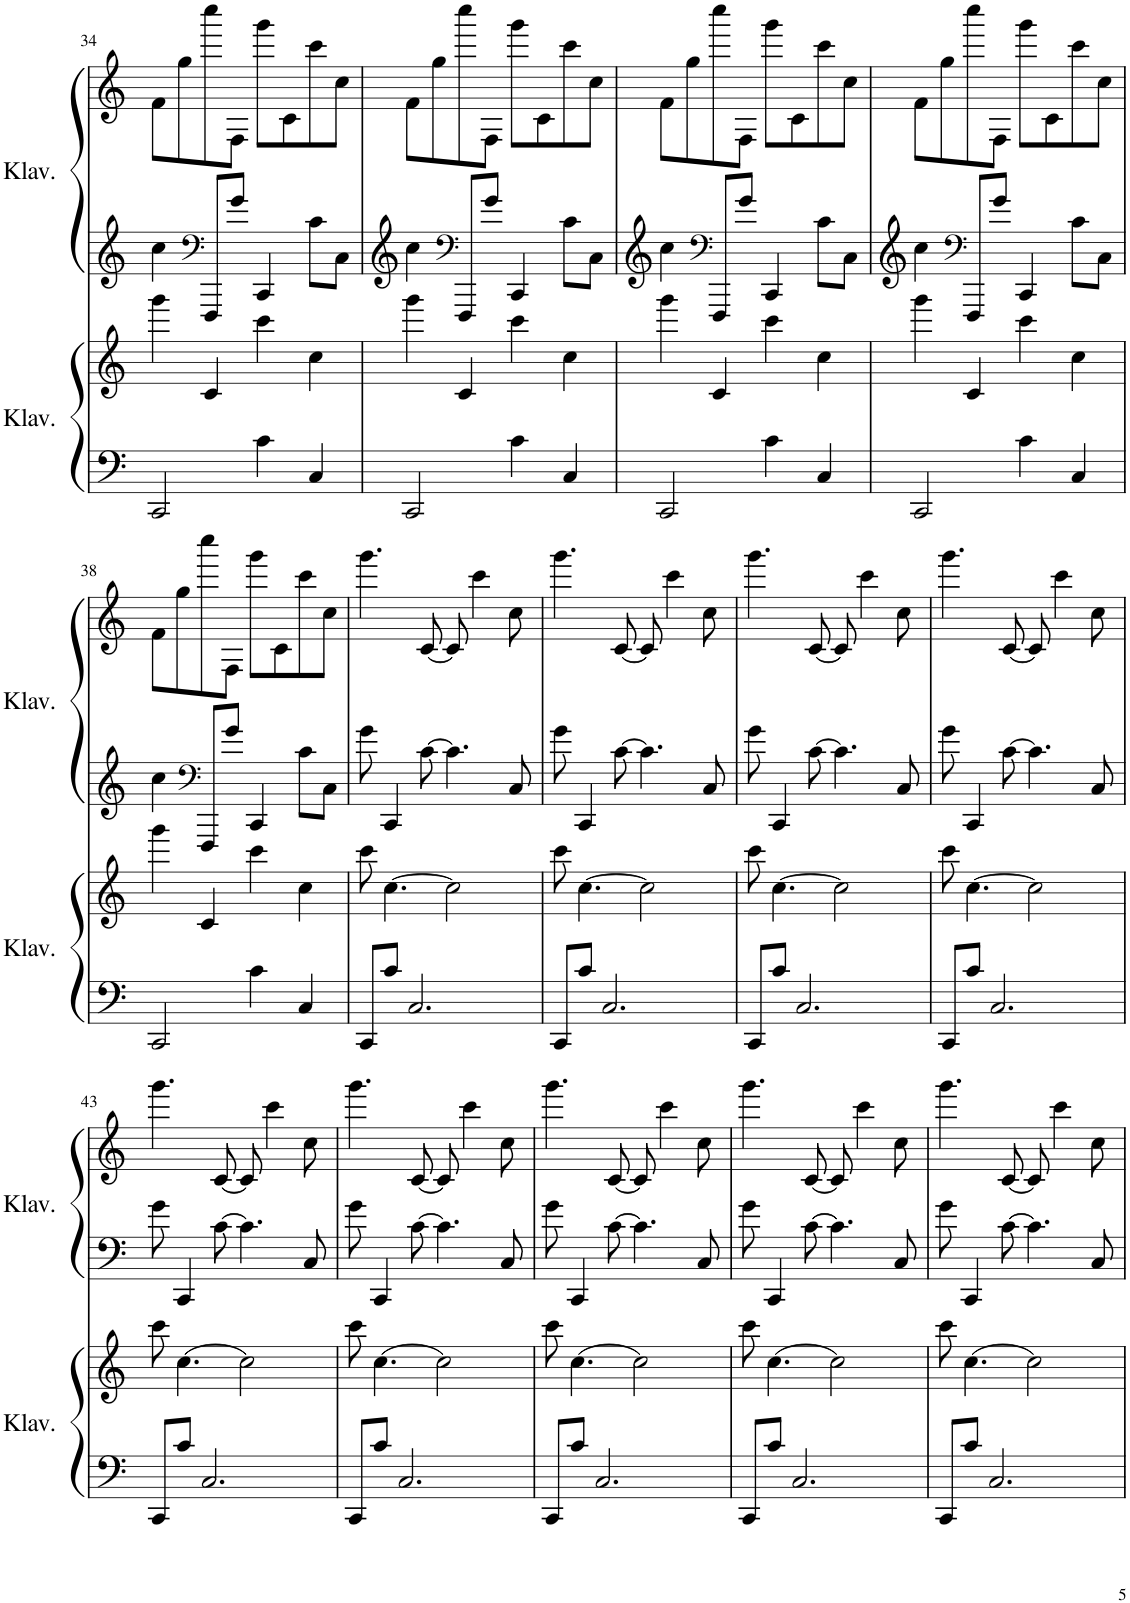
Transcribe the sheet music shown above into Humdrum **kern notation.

**kern	**kern	**kern	**kern
*part2	*part2	*part1	*part1
*staff4	*staff3	*staff2	*staff1
*I"Klavier, Piano	*	*I"Klavier, Piano	*
*I'Klav.	*	*I'Klav.	*
!!LO:PB:g=z
*clefF4	*clefG2	*clefF4	*clefG2
*k[]	*k[]	*k[]	*k[]
*M4/4	*M4/4	*M4/4	*M4/4
=34	=34	=34	=34
2CC/	4ggg\	4cc\	8f\L
.	.	.	8gg\
*	*	*clefF4	*
.	4c/	8FFF/L	8cccc\
.	.	8g/J	8F\J
4c\	4ccc\	4CC/	8ggg\L
.	.	.	8c\
4C/	4cc\	8c\L	8ccc\
.	.	8C\J	8cc\J
=35	=35	=35	=35
2CC/	4ggg\	4cc\	8f\L
.	.	.	8gg\
*	*	*clefF4	*
.	4c/	8FFF/L	8cccc\
.	.	8g/J	8F\J
4c\	4ccc\	4CC/	8ggg\L
.	.	.	8c\
4C/	4cc\	8c\L	8ccc\
.	.	8C\J	8cc\J
=36	=36	=36	=36
2CC/	4ggg\	4cc\	8f\L
.	.	.	8gg\
*	*	*clefF4	*
.	4c/	8FFF/L	8cccc\
.	.	8g/J	8F\J
4c\	4ccc\	4CC/	8ggg\L
.	.	.	8c\
4C/	4cc\	8c\L	8ccc\
.	.	8C\J	8cc\J
=37	=37	=37	=37
2CC/	4ggg\	4cc\	8f\L
.	.	.	8gg\
*	*	*clefF4	*
.	4c/	8FFF/L	8cccc\
.	.	8g/J	8F\J
4c\	4ccc\	4CC/	8ggg\L
.	.	.	8c\
4C/	4cc\	8c\L	8ccc\
.	.	8C\J	8cc\J
!!LO:LB:g=z
=38	=38	=38	=38
2CC/	4ggg\	4cc\	8f\L
.	.	.	8gg\
*	*	*clefF4	*
.	4c/	8FFF/L	8cccc\
.	.	8g/J	8F\J
4c\	4ccc\	4CC/	8ggg\L
.	.	.	8c\
4C/	4cc\	8c\L	8ccc\
.	.	8C\J	8cc\J
=39	=39	=39	=39
8CC/L	8ccc\	8g\	4.ggg\
8c/J	[4.cc\	4CC/	.
2.C/	.	.	.
.	.	[8c\	[8c/
.	2cc\]	4.c\]	8c/]
.	.	.	4ccc\
.	.	8C/	8cc\
=40	=40	=40	=40
8CC/L	8ccc\	8g\	4.ggg\
8c/J	[4.cc\	4CC/	.
2.C/	.	.	.
.	.	[8c\	[8c/
.	2cc\]	4.c\]	8c/]
.	.	.	4ccc\
.	.	8C/	8cc\
=41	=41	=41	=41
8CC/L	8ccc\	8g\	4.ggg\
8c/J	[4.cc\	4CC/	.
2.C/	.	.	.
.	.	[8c\	[8c/
.	2cc\]	4.c\]	8c/]
.	.	.	4ccc\
.	.	8C/	8cc\
=42	=42	=42	=42
8CC/L	8ccc\	8g\	4.ggg\
8c/J	[4.cc\	4CC/	.
2.C/	.	.	.
.	.	[8c\	[8c/
.	2cc\]	4.c\]	8c/]
.	.	.	4ccc\
.	.	8C/	8cc\
!!LO:LB:g=z
=43	=43	=43	=43
8CC/L	8ccc\	8g\	4.ggg\
8c/J	[4.cc\	4CC/	.
2.C/	.	.	.
.	.	[8c\	[8c/
.	2cc\]	4.c\]	8c/]
.	.	.	4ccc\
.	.	8C/	8cc\
=44	=44	=44	=44
8CC/L	8ccc\	8g\	4.ggg\
8c/J	[4.cc\	4CC/	.
2.C/	.	.	.
.	.	[8c\	[8c/
.	2cc\]	4.c\]	8c/]
.	.	.	4ccc\
.	.	8C/	8cc\
=45	=45	=45	=45
8CC/L	8ccc\	8g\	4.ggg\
8c/J	[4.cc\	4CC/	.
2.C/	.	.	.
.	.	[8c\	[8c/
.	2cc\]	4.c\]	8c/]
.	.	.	4ccc\
.	.	8C/	8cc\
=46	=46	=46	=46
8CC/L	8ccc\	8g\	4.ggg\
8c/J	[4.cc\	4CC/	.
2.C/	.	.	.
.	.	[8c\	[8c/
.	2cc\]	4.c\]	8c/]
.	.	.	4ccc\
.	.	8C/	8cc\
=47	=47	=47	=47
8CC/L	8ccc\	8g\	4.ggg\
8c/J	[4.cc\	4CC/	.
2.C/	.	.	.
.	.	[8c\	[8c/
.	2cc\]	4.c\]	8c/]
.	.	.	4ccc\
.	.	8C/	8cc\
=	=	=	=
*-	*-	*-	*-
